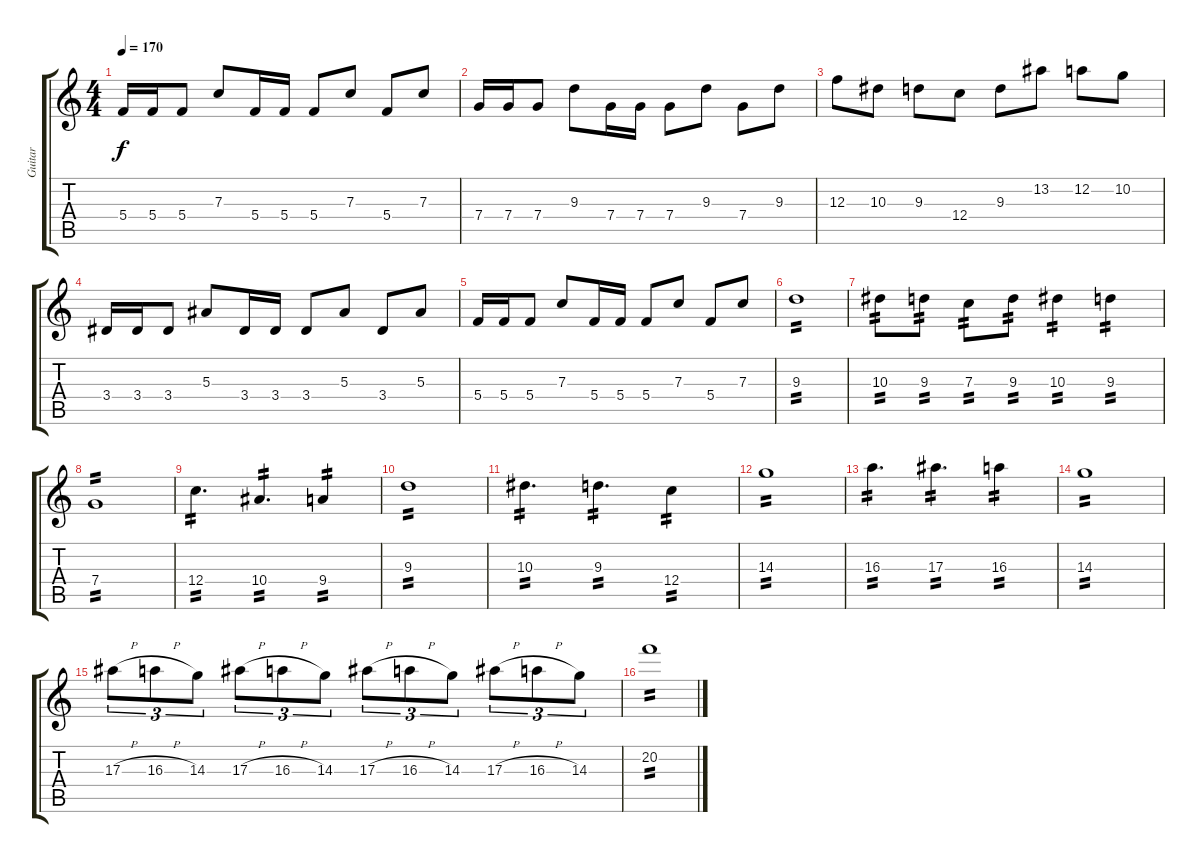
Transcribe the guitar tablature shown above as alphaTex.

\track ("Guitar" "Guitar") {instrument distortionguitar}
\staff {score tabs}
\tuning (D4 A3 F3 C3 G2 C2) {hide}
\ts (4 4)
\tempo 170
\clef g2
\ks c
5.4.16{dy f} 5.4.16 5.4.8 7.3.8 5.4.16 5.4.16 5.4.8 7.3.8 5.4.8 7.3.8 |
7.4.16 7.4.16 7.4.8 9.3.8 7.4.16 7.4.16 7.4.8 9.3.8 7.4.8 9.3.8 |
12.3.8 10.3.8 9.3.8 12.4.8 9.3.8 13.2.8 12.2.8 10.2.8 |
3.4.16 3.4.16 3.4.8 5.3.8 3.4.16 3.4.16 3.4.8 5.3.8 3.4.8 5.3.8 |
5.4.16 5.4.16 5.4.8 7.3.8 5.4.16 5.4.16 5.4.8 7.3.8 5.4.8 7.3.8 |
9.3.1{tp 2} |
10.3.8{tp 2} 9.3.8{tp 2} 7.3.8{tp 2} 9.3.8{tp 2} 10.3.4{tp 2} 9.3.4{tp 2} |
7.4.1{tp 2} |
12.4.4{d tp 2} 10.4.4{d tp 2} 9.4.4{tp 2} |
9.3.1{tp 2} |
10.3.4{d tp 2} 9.3.4{d tp 2} 12.4.4{tp 2} |
14.3.1{tp 2} |
16.3.4{d tp 2} 17.3.4{d tp 2} 16.3.4{tp 2} |
14.3.1{tp 2} |
17.3{h}.8{tu (3 2)} 16.3{h}.8{tu (3 2)} 14.3.8{tu (3 2)} 17.3{h}.8{tu (3 2)} 16.3{h}.8{tu (3 2)} 14.3.8{tu (3 2)} 17.3{h}.8{tu (3 2)} 16.3{h}.8{tu (3 2)} 14.3.8{tu (3 2)} 17.3{h}.8{tu (3 2)} 16.3{h}.8{tu (3 2)} 14.3.8{tu (3 2)} |
20.2.1{tp 2}
